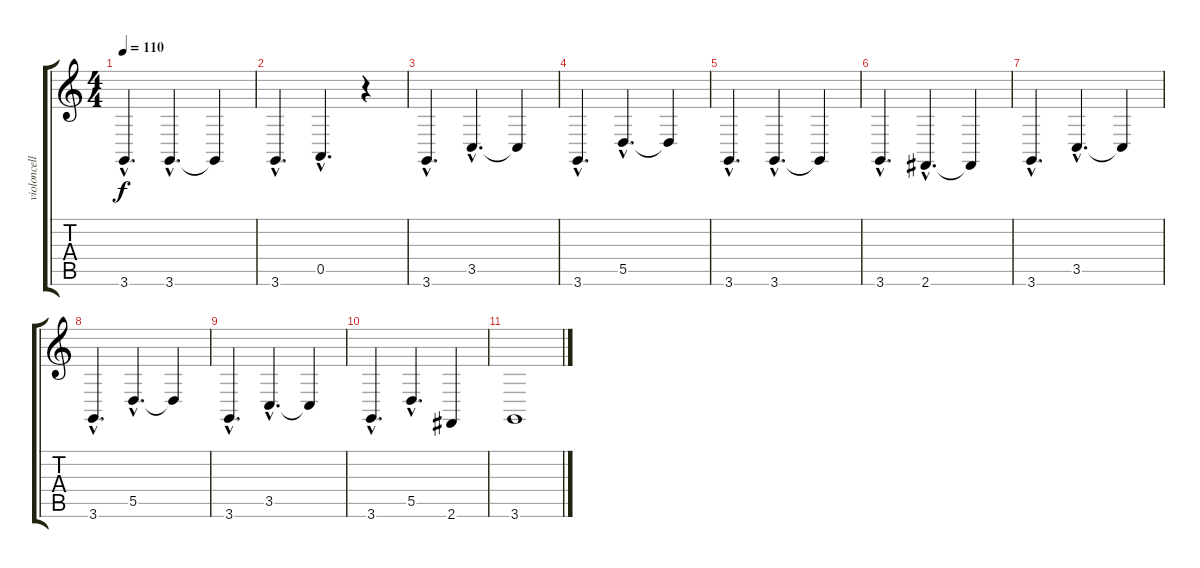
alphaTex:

\track ("violoncelle" "violoncell") {instrument cello}
\staff {score tabs}
\tuning (E4 B3 G3 D3 A2 E2) {hide}
\ts (4 4)
\tempo 110
\clef g2
\ks c
3.6{hac}.4{d dy f} 3.6{hac}.4{d} 3.6{t}.4 |
3.6{hac}.4{d} 0.5{hac}.4{d} r.4 |
3.6{hac}.4{d} 3.5{hac}.4{d} 3.5{t}.4 |
3.6{hac}.4{d} 5.5{hac}.4{d} 5.5{t}.4 |
3.6{hac}.4{d} 3.6{hac}.4{d} 3.6{t}.4 |
3.6{hac}.4{d} 2.6{hac}.4{d} 2.6{t}.4 |
3.6{hac}.4{d} 3.5{hac}.4{d} 3.5{t}.4 |
3.6{hac}.4{d} 5.5{hac}.4{d} 5.5{t}.4 |
3.6{hac}.4{d} 3.5{hac}.4{d} 3.5{t}.4 |
3.6{hac}.4{d} 5.5{hac}.4{d} 2.6.4 |
3.6.1
